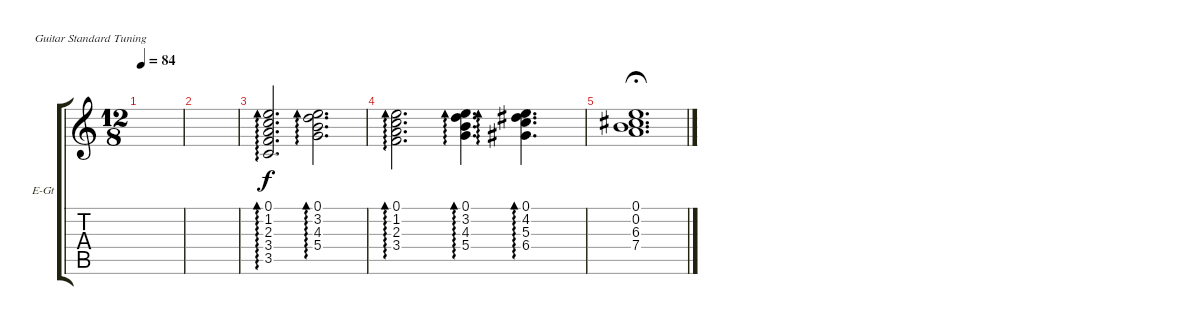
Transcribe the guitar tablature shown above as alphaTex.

\defaultSystemsLayout 4
\bracketExtendMode groupsimilarinstruments
\firstSystemTrackNameOrientation horizontal
\otherSystemsTrackNameOrientation horizontal
\track ("Electric Guitar" "E-Gt") {instrument electricguitarclean}
\staff {score tabs}
\tuning (E4 B3 G3 D3 A2 E2)
\ts (12 8)
\tempo 84
\clef g2
\scale
0.333333
\ks c
|
\scale
0.333333 |
\scale
0.333333 (3.5 3.4 2.3 1.2 0.1).2{d ad 0} (5.4 4.3 3.2 0.1).2{d ad 0} |
\scale
0.333333 (3.4 2.3 1.2 0.1).2{d ad 0} (0.1 3.2 4.3 5.4).4{d ad 0} (6.4 5.3 4.2 0.1).4{d ad 0} |
(7.4 6.3 0.2 0.1).1{d fermata (medium 0.5)}
